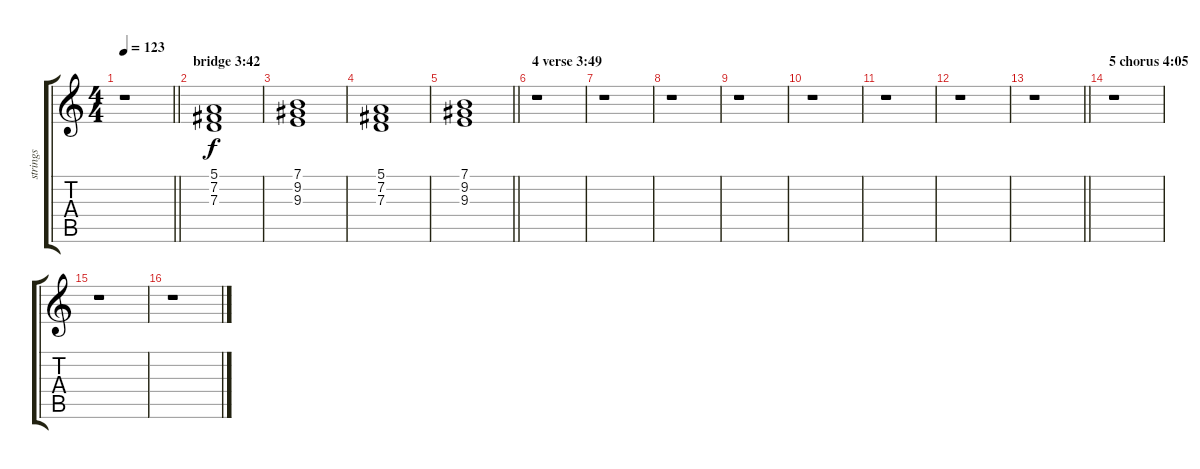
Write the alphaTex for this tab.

\track ("strings" "strings") {instrument synthstrings1}
\staff {score tabs}
\tuning (E4 B3 G3 D3 A2 E2) {hide}
\ts (4 4)
\tempo 123
\clef g2
\barLineRight lightlight
\ks c
r.1{dy f} |
\section ("" "bridge 3:42")
(5.1 7.2 7.3).1 |
(7.1 9.2 9.3).1 |
(5.1 7.2 7.3).1 |
\barLineRight lightlight
(7.1 9.2 9.3).1 |
\section ("" "4 verse 3:49")
r.1 |
r.1 |
r.1 |
r.1 |
r.1 |
r.1 |
r.1 |
\barLineRight lightlight
r.1 |
\section ("" "5 chorus 4:05")
r.1 |
r.1 |
r.1
